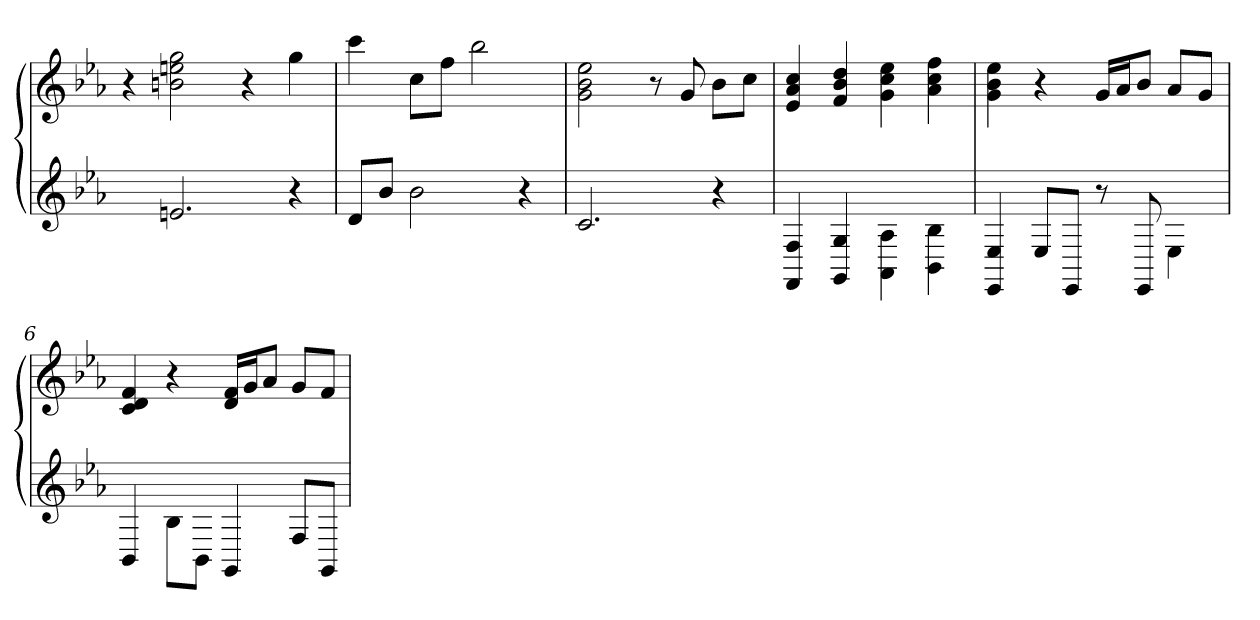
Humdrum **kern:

**kern	**kern
*part1	*part1
*staff2	*staff1
*clefG2	*clefG2
*k[b-e-a-]	*k[b-e-a-]
*E-:	*E-:
=1	=1
4ryy	4r
2.en/	2bn\ 2een\ 2gg\
.	4r
4r	4gg\
=2	=2
8d/L	4ccc\
8b-/J	.
2b-\	8cc\L
.	8ff\J
.	2bb-\
4r	.
=3	=3
2.c/	2g\ 2b-\ 2ee-\
.	8r
.	8g/
4r	8b-\L
.	8cc\J
=4	=4
4FF/ 4F/	4e-/ 4a-/ 4cc/
4GG/ 4G/	4f/ 4b-/ 4dd/
4AA-\ 4A-\	4g\ 4cc\ 4ee-\
4BB-\ 4B-\	4a-\ 4cc\ 4ff\
=5	=5
4EE-/ 4E-/	4g\ 4b-\ 4ee-\
8E-/L	4r
8EE-/J	.
8r	16g/LL
.	16a-/J
8EE-/	8b-/J
4E-\	8a-/L
.	8g/J
!!LO:LB:g=z
=6	=6
4BB-/	4c/ 4d/ 4f/
8B-\L	4r
8BB-\J	.
4GG/	16d/ 16f/LL
.	16g/J
.	8a-/J
8F/L	8g/L
8GG/J	8f/J
=	=
*-	*-
